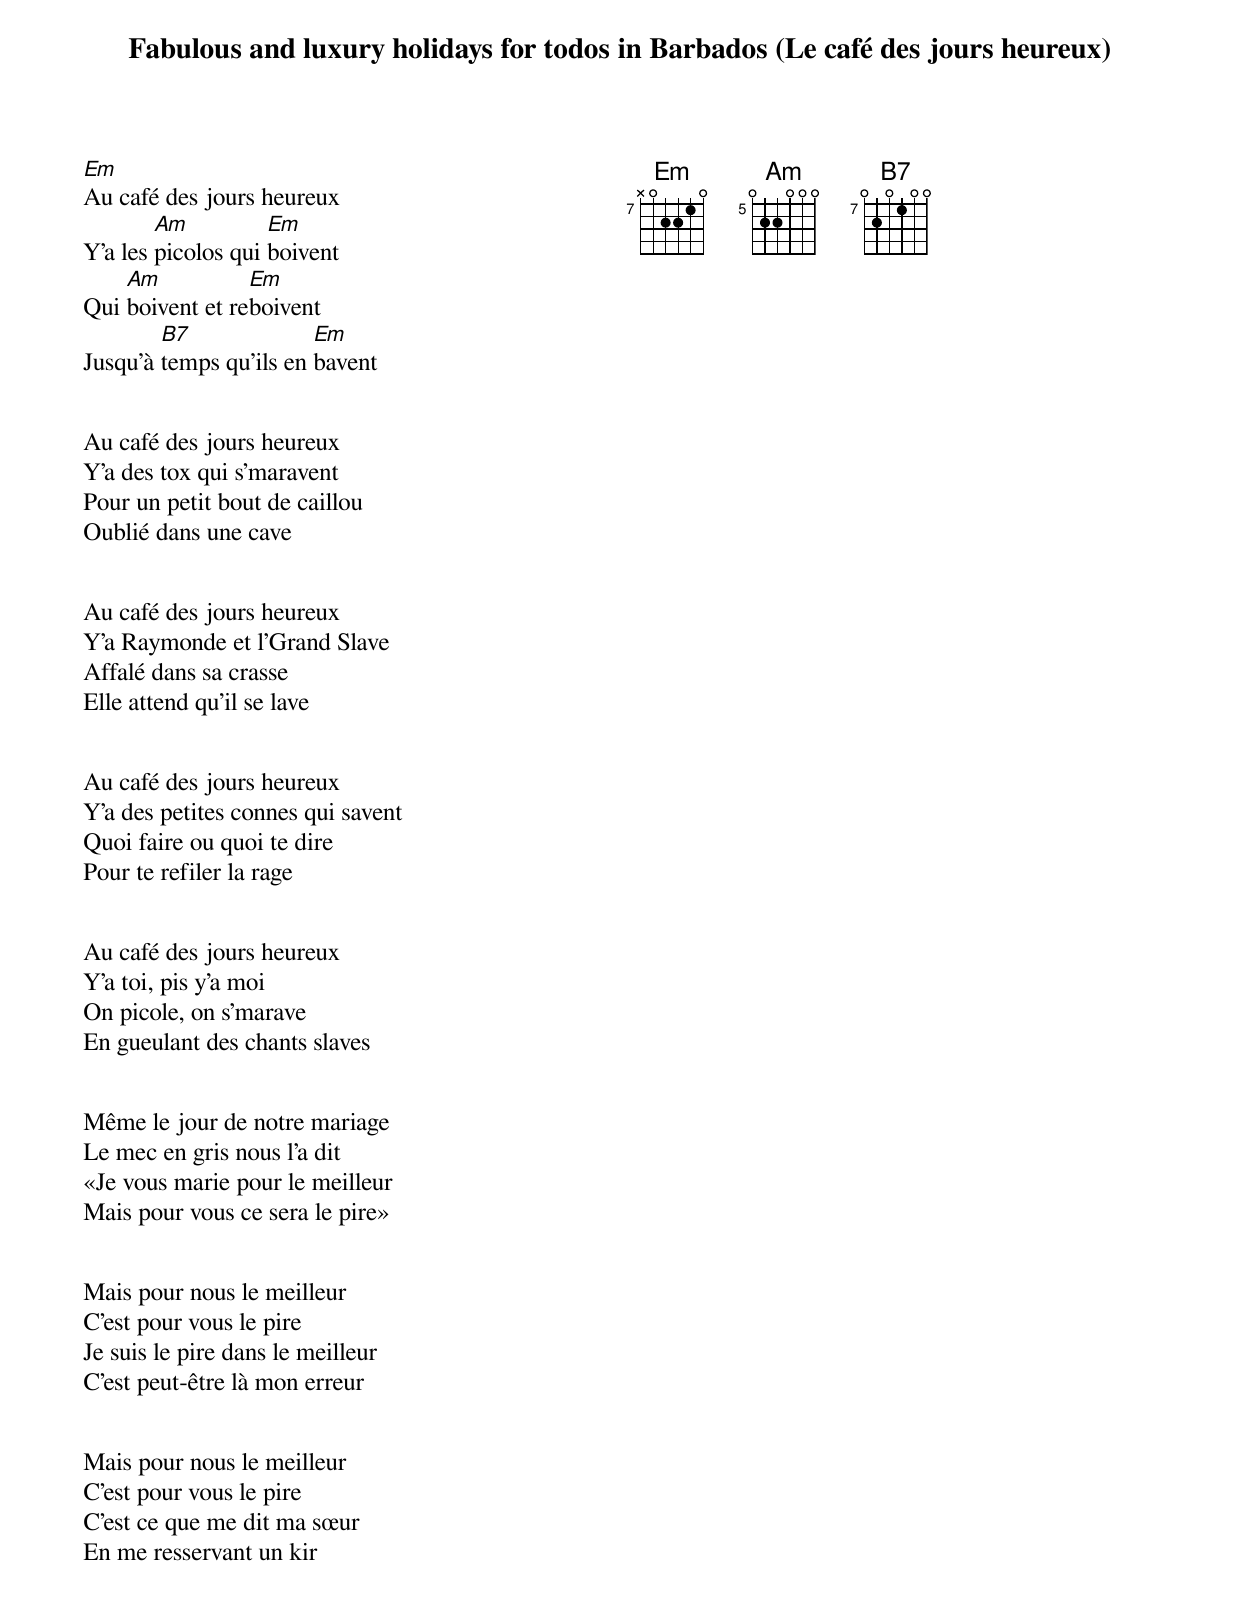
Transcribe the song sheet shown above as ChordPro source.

{title: Fabulous and luxury holidays for todos in Barbados (Le café des jours heureux)}
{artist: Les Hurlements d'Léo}
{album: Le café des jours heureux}
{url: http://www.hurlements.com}
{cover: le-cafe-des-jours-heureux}
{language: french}
{columns: 2}
{define: Em base-fret 7 frets X 0 2 2 1 0}
{define: Am base-fret 5 frets 0 2 2 0 0 0}
{define: B7 base-fret 7 frets 0 2 0 1 0 0}

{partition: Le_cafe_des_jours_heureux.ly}


[Em]Au café des jours heureux
Y'a les [Am]picolos qui [Em]boivent
Qui [Am]boivent et re[Em]boivent
Jusqu'à [B7]temps qu'ils en [Em]bavent


Au café des jours heureux
Y'a des tox qui s'maravent
Pour un petit bout de caillou
Oublié dans une cave


Au café des jours heureux
Y'a Raymonde et l'Grand Slave
Affalé dans sa crasse
Elle attend qu'il se lave


Au café des jours heureux
Y'a des petites connes qui savent
Quoi faire ou quoi te dire
Pour te refiler la rage


Au café des jours heureux
Y'a toi, pis y'a moi
On picole, on s'marave
En gueulant des chants slaves
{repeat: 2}


Même le jour de notre mariage
Le mec en gris nous l'a dit
«Je vous marie pour le meilleur
Mais pour vous ce sera le pire»
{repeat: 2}


Mais pour nous le meilleur
C'est pour vous le pire
Je suis le pire dans le meilleur
C'est peut-être là mon erreur


Mais pour nous le meilleur
C'est pour vous le pire
C'est ce que me dit ma sœur
En me resservant un kir
